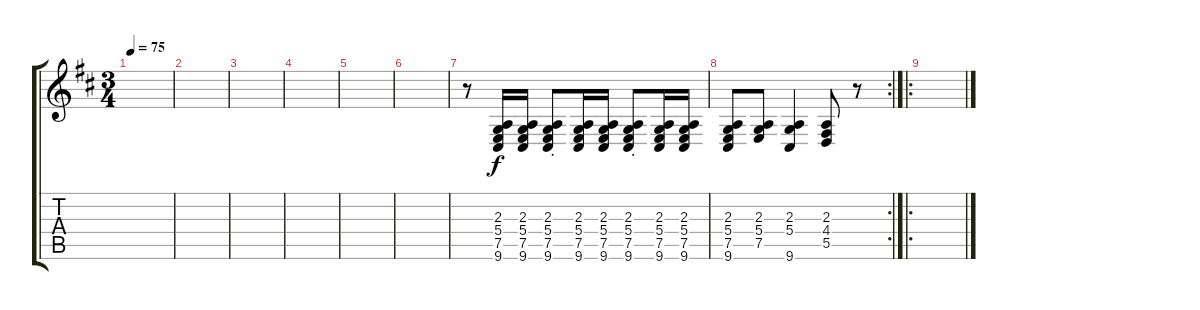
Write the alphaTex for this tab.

\track "" {instrument acousticgrandpiano}
\staff {score tabs}
\tuning (E4 B3 G3 D3 A2 E2) {hide}
\ts (3 4)
\tempo 75
\clef g2
\ks d
|
|
|
|
|
|
r.8 (2.3 5.4 7.5 9.6).16 (2.3 5.4 7.5 9.6).16 (2.3{st} 5.4{st} 7.5{st} 9.6{st}).8 (2.3 5.4 7.5 9.6).16 (2.3 5.4 7.5 9.6).16 (2.3{st} 5.4{st} 7.5{st} 9.6{st}).8 (2.3 5.4 7.5 9.6).16 (2.3 5.4 7.5 9.6).16 |
\rc 2
(2.3 5.4 7.5 9.6).8 (2.3 5.4 7.5).8 (2.3 5.4 9.6).4 (2.3 4.4 5.5).8 r.8 |
\ro
